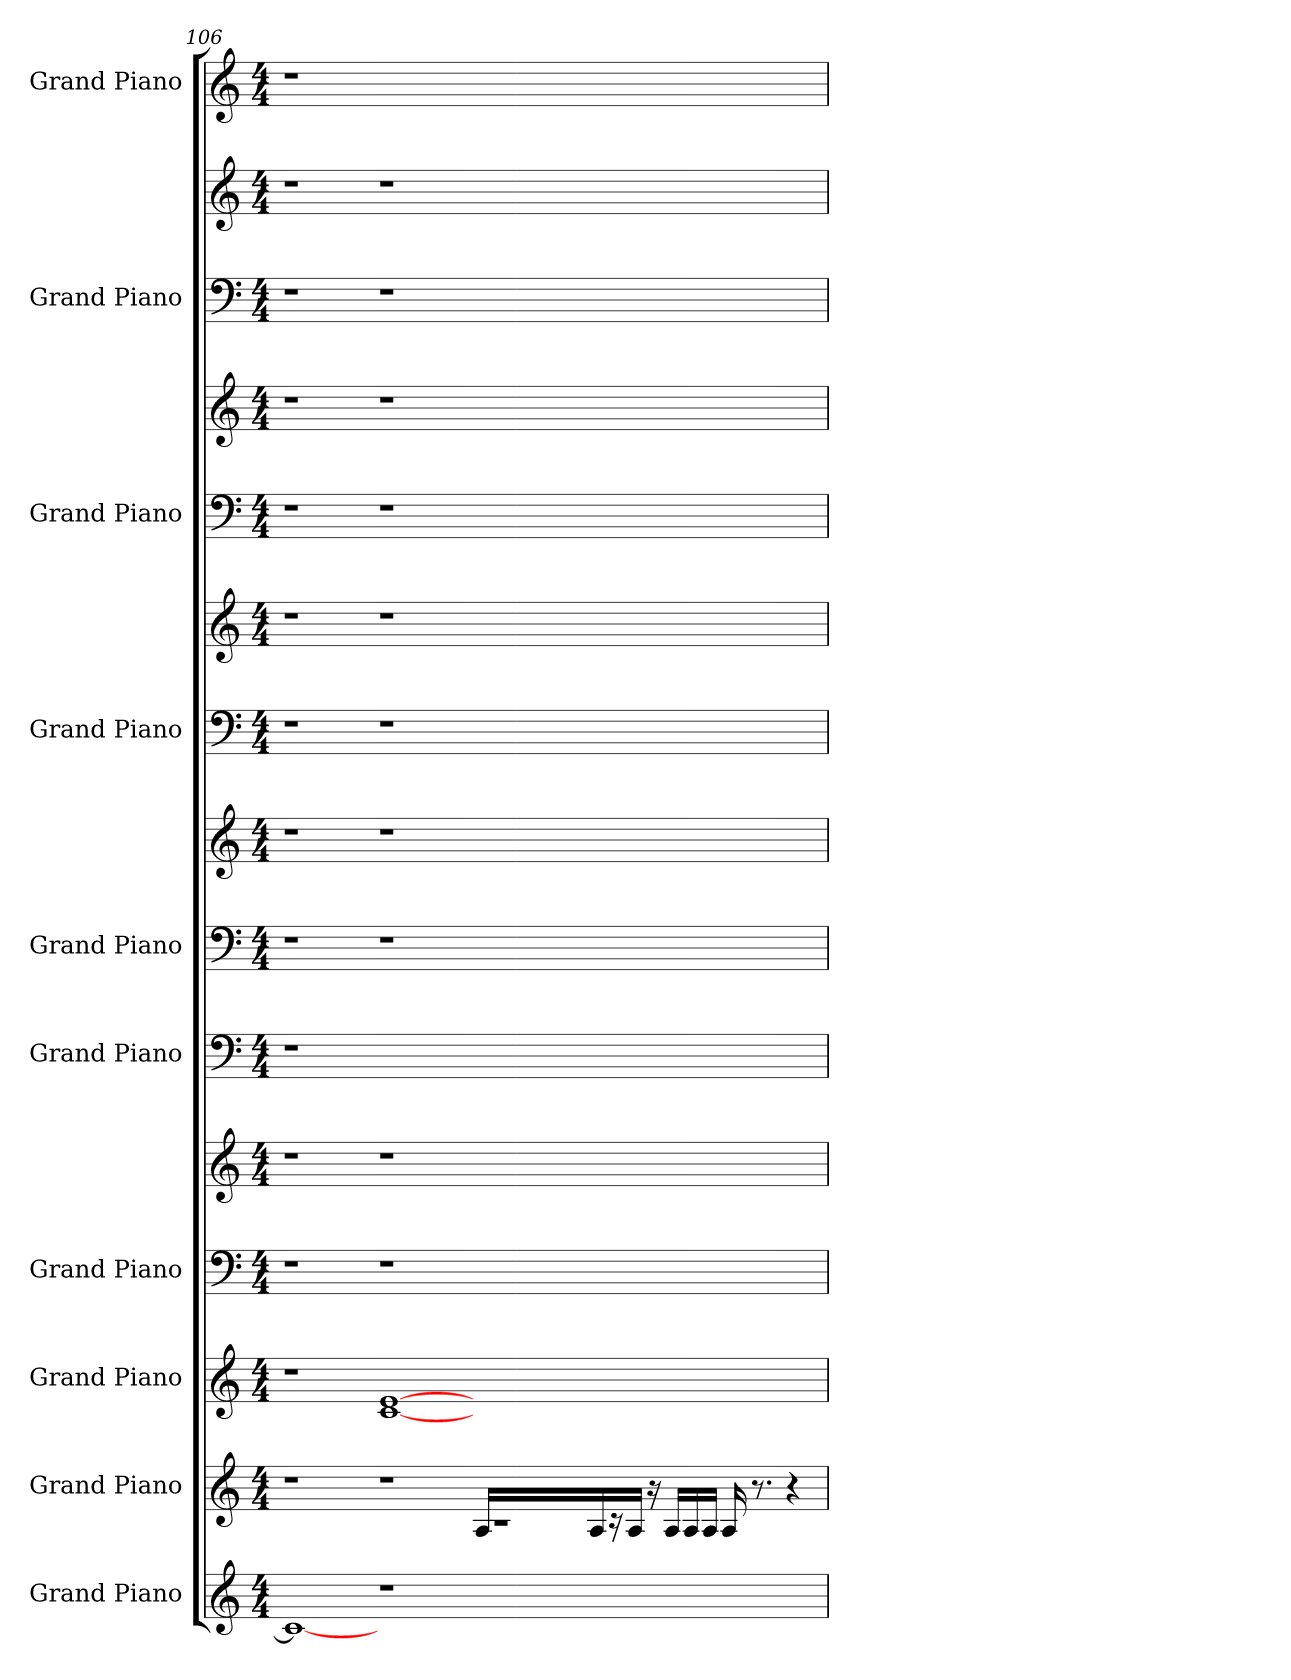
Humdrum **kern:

**kern	**kern	**kern	**kern	**kern	**kern	**kern	**kern	**kern	**kern	**kern	**kern	**kern	**kern	**kern
*part10	*part9	*part8	*part7	*part7	*part6	*part5	*part5	*part4	*part4	*part3	*part3	*part2	*part2	*part1
*staff15	*staff14	*staff13	*staff12	*staff11	*staff10	*staff9	*staff8	*staff7	*staff6	*staff5	*staff4	*staff3	*staff2	*staff1
*I"Grand Piano	*I"Grand Piano	*I"Grand Piano	*I"Grand Piano	*	*I"Grand Piano	*I"Grand Piano	*	*I"Grand Piano	*	*I"Grand Piano	*	*I"Grand Piano	*	*I"Grand Piano
*clefG2	*clefG2	*clefG2	*clefF4	*clefG2	*clefF4	*clefF4	*clefG2	*clefF4	*clefG2	*clefF4	*clefG2	*clefF4	*clefG2	*clefG2
*k[]	*k[]	*k[]	*k[]	*k[]	*k[]	*k[]	*k[]	*k[]	*k[]	*k[]	*k[]	*k[]	*k[]	*k[]
*C:	*C:	*C:	*C:	*C:	*C:	*C:	*C:	*C:	*C:	*C:	*C:	*C:	*C:	*C:
*M4/4	*M4/4	*M4/4	*M4/4	*M4/4	*M4/4	*M4/4	*M4/4	*M4/4	*M4/4	*M4/4	*M4/4	*M4/4	*M4/4	*M4/4
=106	=106	=106	=106	=106	=106	=106	=106	=106	=106	=106	=106	=106	=106	=106
1c_	1r	1r	1r	1r	1r	1r	1r	1r	1r	1r	1r	1r	1r	1r
1r	1r	[1c [1e	1r	1r	0.ryy	1r	1r	1r	1r	1r	1r	1r	1r	0.ryy
0ryy	16ALL	0ryy	0ryy	0ryy	.	0ryy	0ryy	0ryy	0ryy	0ryy	0ryy	0ryy	0ryy	.
.	1r	.	.	.	.	.	.	.	.	.	.	.	.	.
.	16A	.	.	.	.	.	.	.	.	.	.	.	.	.
.	16r	.	.	.	.	.	.	.	.	.	.	.	.	.
.	16AJJ	.	.	.	.	.	.	.	.	.	.	.	.	.
.	16r	.	.	.	.	.	.	.	.	.	.	.	.	.
.	16ALL	.	.	.	.	.	.	.	.	.	.	.	.	.
.	16A	.	.	.	.	.	.	.	.	.	.	.	.	.
.	16AJJ	.	.	.	.	.	.	.	.	.	.	.	.	.
.	16A	.	.	.	.	.	.	.	.	.	.	.	.	.
.	8.r	.	.	.	.	.	.	.	.	.	.	.	.	.
.	4r	.	.	.	.	.	.	.	.	.	.	.	.	.
=	=	=	=	=	=	=	=	=	=	=	=	=	=	=
*-	*-	*-	*-	*-	*-	*-	*-	*-	*-	*-	*-	*-	*-	*-
